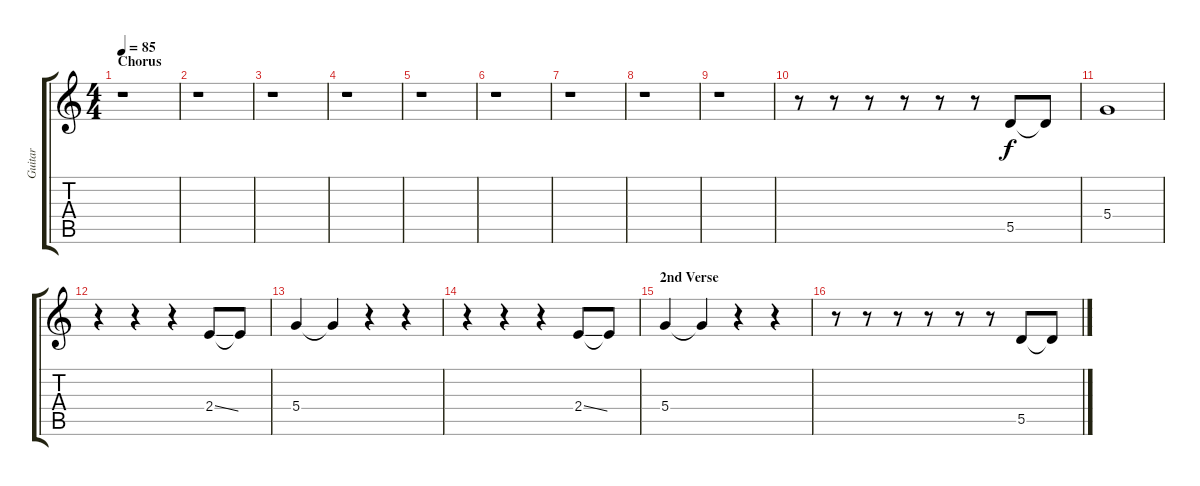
\track ("Guitar" "Guitar") {instrument acousticguitarnylon}
\staff {score tabs}
\tuning (E4 B3 G3 D3 A2 E2) {hide}
\ts (4 4)
\section ("" "Chorus")
\tempo 85
\clef g2
\ks c
r.1{dy f} |
r.1 |
r.1 |
r.1 |
r.1 |
r.1 |
r.1 |
r.1 |
r.1 |
r.8 r.8 r.8 r.8 r.8 r.8 5.5.8 5.5{t}.8 |
5.4.1 |
r.4 r.4 r.4 2.4{ss}.8 2.4{t}.8 |
5.4.4 5.4{t}.4 r.4 r.4 |
r.4 r.4 r.4 2.4{ss}.8 2.4{t}.8 |
\section ("" "2nd Verse")
5.4.4 5.4{t}.4 r.4 r.4 |
r.8 r.8 r.8 r.8 r.8 r.8 5.5.8 5.5{t}.8
